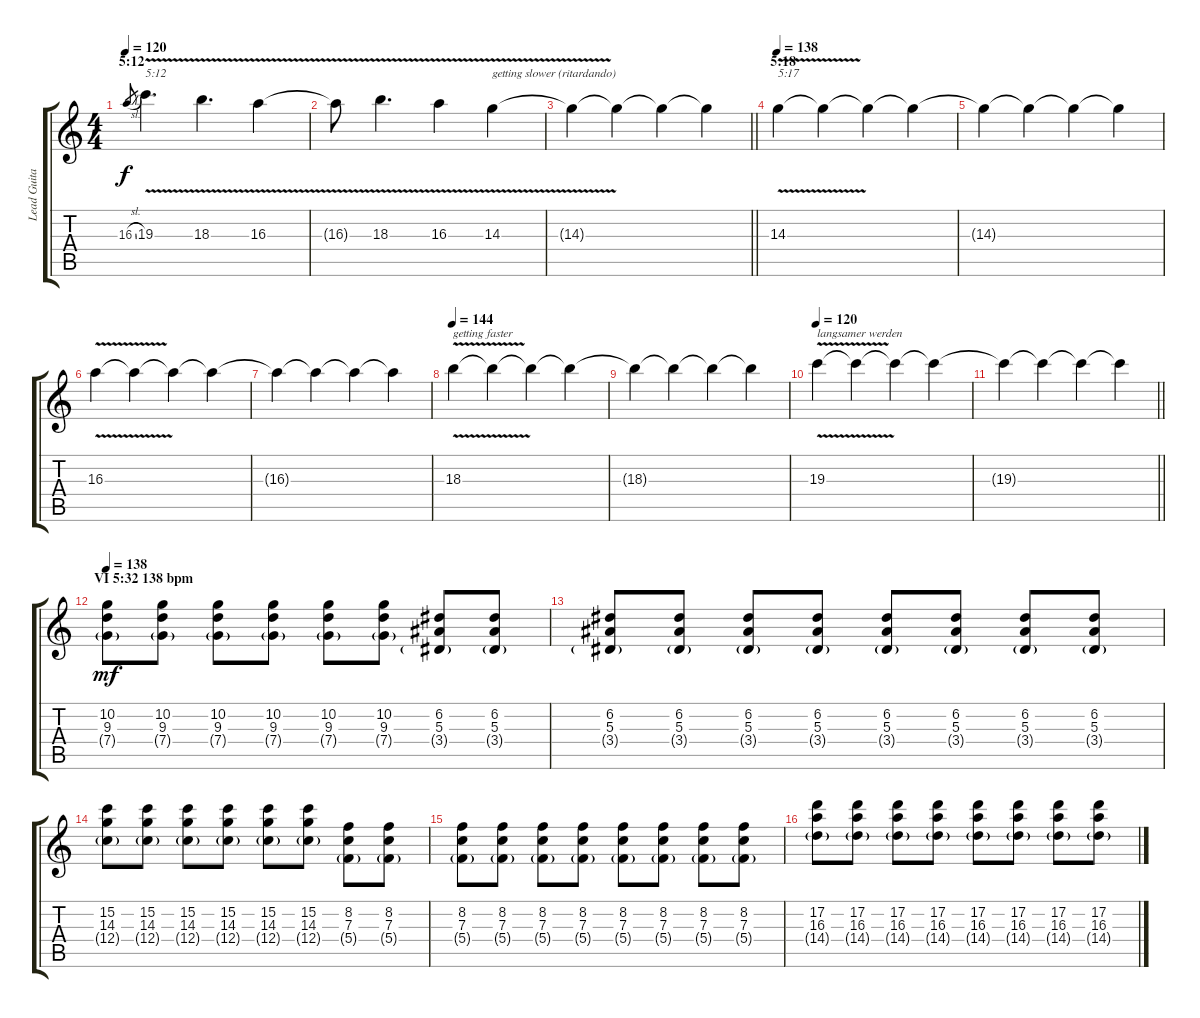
\track ("Lead Guitar" "Lead Guita") {instrument distortionguitar}
\staff {score tabs}
\tuning (D4 A3 F3 C3 G2 D2) {hide}
\ts (4 4)
\section ("" "5:12")
\tempo 120
\clef g2
\ks c
16.3{sl}.8{gr dy f} 19.3{v}.4{d txt "5:12"} 18.3{v}.4{d} 16.3{v}.4 |
16.3{t}.8 18.3{v}.4{d} 16.3{v}.4 14.3{v}.4{txt "getting slower (ritardando)"} |
\barLineRight lightlight
14.3{t}.4 14.3{t}.4 14.3{t}.4 14.3{t}.4 |
\section ("" "5:18")
\tempo 138
14.3{v}.4{txt "5:17"} 14.3{t}.4 14.3{t}.4 14.3{t}.4 |
14.3{t}.4 14.3{t}.4 14.3{t}.4 14.3{t}.4 |
16.3{v}.4 16.3{t}.4 16.3{t}.4 16.3{t}.4 |
16.3{t}.4 16.3{t}.4 16.3{t}.4 16.3{t}.4 |
\tempo 144
18.3{v}.4{txt "getting faster"} 18.3{t}.4 18.3{t}.4 18.3{t}.4 |
18.3{t}.4 18.3{t}.4 18.3{t}.4 18.3{t}.4 |
\tempo 120
19.3{v}.4{txt "langsamer werden"} 19.3{t}.4 19.3{t}.4 19.3{t}.4 |
\barLineRight lightlight
19.3{t}.4 19.3{t}.4 19.3{t}.4 19.3{t}.4 |
\section ("" "VI 5:32 138 bpm")
\tempo 138
(10.2 9.3 7.4{g}).8{dy mf} (10.2 9.3 7.4{g}).8 (10.2 9.3 7.4{g}).8 (10.2 9.3 7.4{g}).8 (10.2 9.3 7.4{g}).8 (10.2 9.3 7.4{g}).8 (6.2 5.3 3.4{g}).8 (6.2 5.3 3.4{g}).8 |
(6.2 5.3 3.4{g}).8 (6.2 5.3 3.4{g}).8 (6.2 5.3 3.4{g}).8 (6.2 5.3 3.4{g}).8 (6.2 5.3 3.4{g}).8 (6.2 5.3 3.4{g}).8 (6.2 5.3 3.4{g}).8 (6.2 5.3 3.4{g}).8 |
(15.2 14.3 12.4{g}).8 (15.2 14.3 12.4{g}).8 (15.2 14.3 12.4{g}).8 (15.2 14.3 12.4{g}).8 (15.2 14.3 12.4{g}).8 (15.2 14.3 12.4{g}).8 (8.2 7.3 5.4{g}).8 (8.2 7.3 5.4{g}).8 |
(8.2 7.3 5.4{g}).8 (8.2 7.3 5.4{g}).8 (8.2 7.3 5.4{g}).8 (8.2 7.3 5.4{g}).8 (8.2 7.3 5.4{g}).8 (8.2 7.3 5.4{g}).8 (8.2 7.3 5.4{g}).8 (8.2 7.3 5.4{g}).8 |
(17.2 16.3 14.4{g}).8 (17.2 16.3 14.4{g}).8 (17.2 16.3 14.4{g}).8 (17.2 16.3 14.4{g}).8 (17.2 16.3 14.4{g}).8 (17.2 16.3 14.4{g}).8 (17.2 16.3 14.4{g}).8 (17.2 16.3 14.4{g}).8
